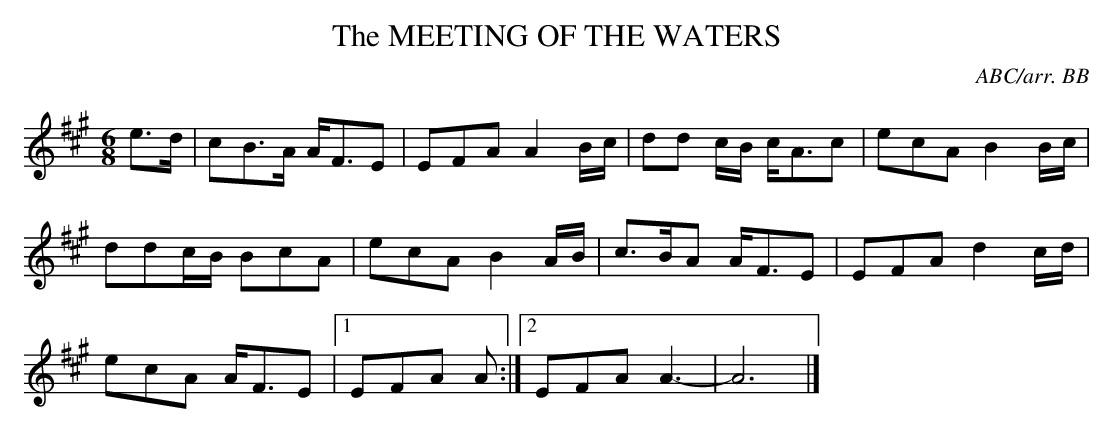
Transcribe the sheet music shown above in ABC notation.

X:1
T:MEETING OF THE WATERS, The
Y:"moderato elegante"
C:ABC/arr. BB
much time on (anyway I'm not sure how ABC would deal with a 17-note
"decaseptuptlet"!) Arthur Darley's fine classical hand at work again?
L:1/8
M:6/8
K:A
e>d|cB>A A<FE|EFA A2B/c/|dd c/B/ c<Ac|ecA B2 B/c/|
ddc/B/ BcA|ecA B2 A/B/|c>BA A<FE|EFA d2c/d/|
ecA A<FE|1 EFA A:|2 EFA A3-|A6|]
